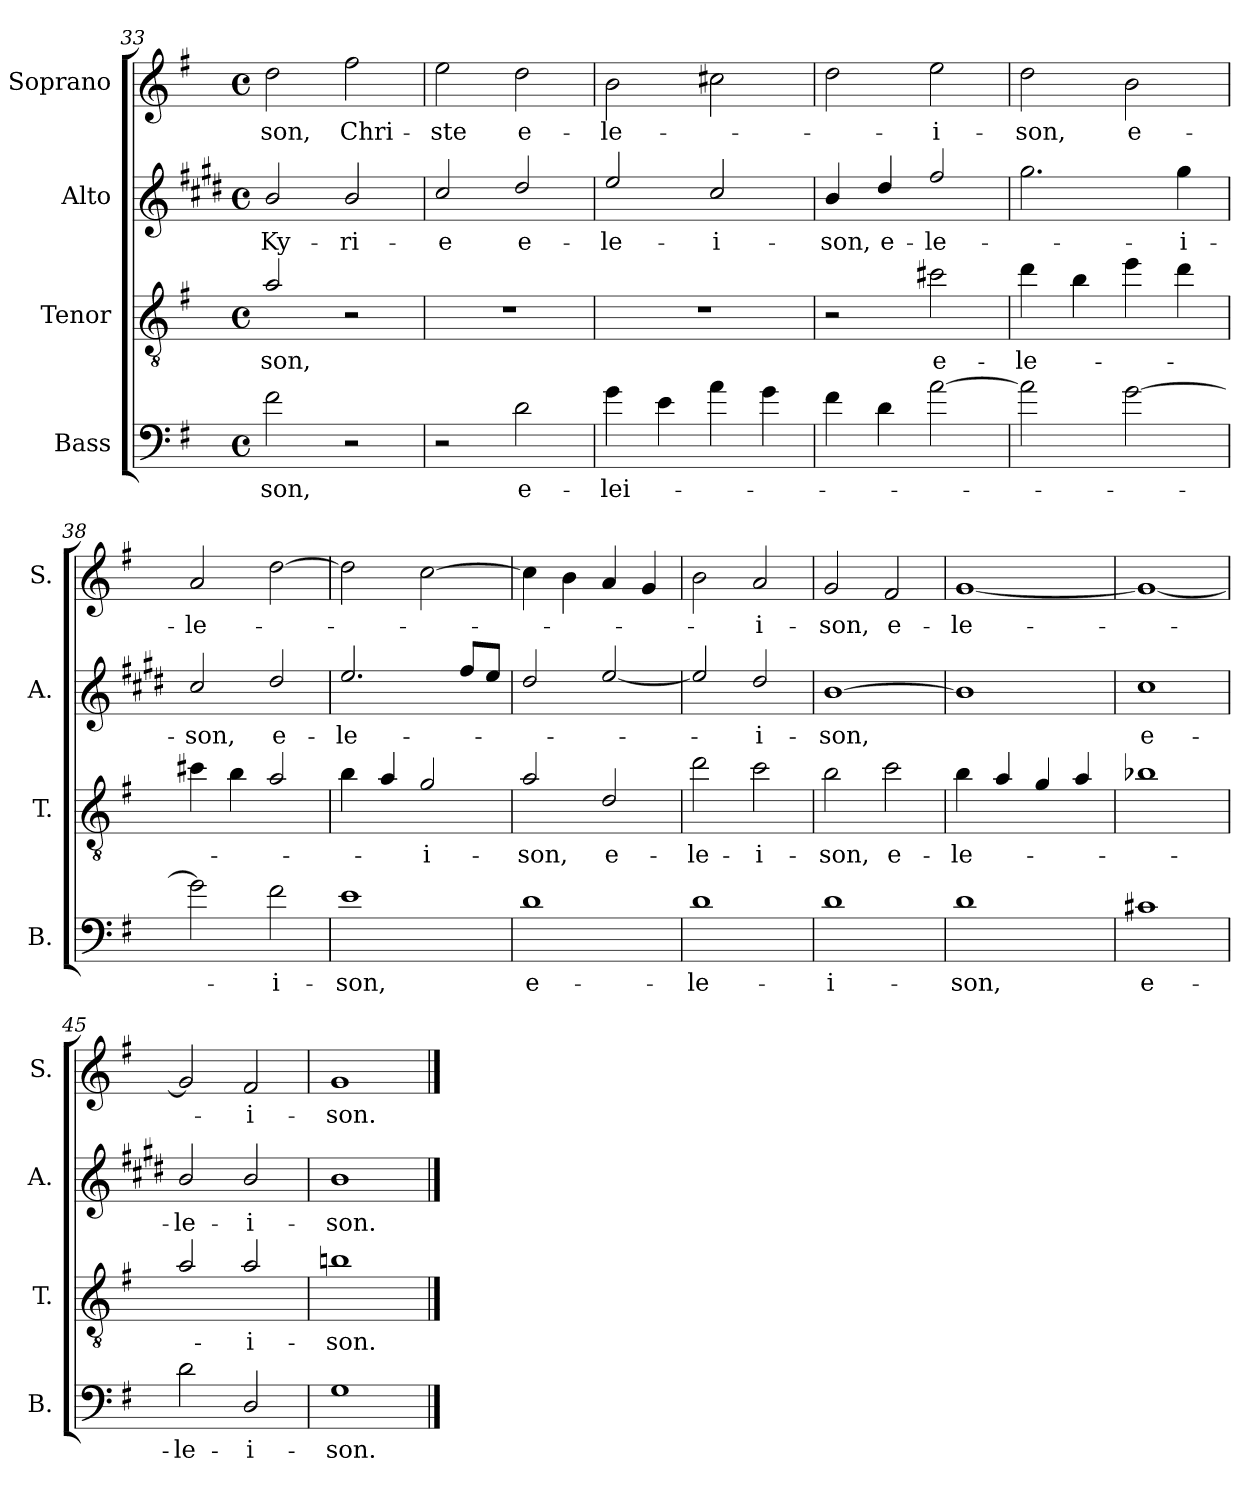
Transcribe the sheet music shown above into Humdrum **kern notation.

**kern	**text	**kern	**text	**kern	**text	**kern	**text
*part4	*part4	*part3	*part3	*part2	*part2	*part1	*part1
*staff4	*staff4	*staff3	*staff3	*staff2	*staff2	*staff1	*staff1
*I"Bass	*	*I"Tenor	*	*I"Alto	*	*I"Soprano	*
*I'B.	*	*I'T.	*	*I'A.	*	*I'S.	*
*clefF4	*	*clefGv2	*	*clefG2	*	*clefG2	*
*ITrd12c21	*	*ITrd8c14	*	*ITrd5c9	*	*	*
*k[f#]	*	*k[f#]	*	*k[f#]	*	*k[f#]	*
*M4/4	*	*M4/4	*	*M4/4	*	*M4/4	*
*met(c)	*	*met(c)	*	*met(c)	*	*met(c)	*
=33	=33	=33	=33	=33	=33	=33	=33
!	!LO:LY:b	!	!LO:LY:b	!	!LO:LY:b	!	!LO:LY:b
2F#\	-son,	2A/	-son,	2d/	Ky-	2dd\	-son,
!	!	!	!	!	!LO:LY:b	!	!LO:LY:b
2r	.	2r	.	2d/	-ri-	2ff#\	Chri-
=34	=34	=34	=34	=34	=34	=34	=34
!	!	!	!	!	!LO:LY:b	!	!LO:LY:b
2r	.	1r	.	2e/	-e	2ee\	-ste
!	!LO:LY:b	!	!	!	!LO:LY:b	!	!LO:LY:b
2D\	e-	.	.	2f#/	e-	2dd\	e-
=35	=35	=35	=35	=35	=35	=35	=35
!	!LO:LY:b	!	!	!	!LO:LY:b	!	!LO:LY:b
4G\	-lei-	1r	.	2g/	-le-	2b\	-le-
4E\	.	.	.	.	.	.	.
!	!	!	!	!	!LO:LY:b	!	!
4A\	.	.	.	2e/	-i-	2cc#X\	.
4G\	.	.	.	.	.	.	.
!!LO:LB:g=z
=36	=36	=36	=36	=36	=36	=36	=36
!	!	!	!	!	!LO:LY:b	!	!
4F#\	.	2r	.	4d/	-son,	2dd\	.
!	!	!	!	!	!LO:LY:b	!	!
4D\	.	.	.	4f#/	e-	.	.
!	!	!	!LO:LY:b	!	!LO:LY:b	!	!LO:LY:b
[2A\	.	2c#X\	e-	2a/	-le-	2ee\	-i-
=37	=37	=37	=37	=37	=37	=37	=37
!	!	!	!LO:LY:b	!	!	!	!LO:LY:b
2A\]	.	4d\	-le-	2.b\	.	2dd\	-son,
.	.	4B\	.	.	.	.	.
!	!	!	!	!	!	!	!LO:LY:b
[2G\	.	4e\	.	.	.	2b\	e-
!	!	!	!	!	!LO:LY:b	!	!
.	.	4d\	.	4b\	-i-	.	.
=38	=38	=38	=38	=38	=38	=38	=38
!	!	!	!	!	!LO:LY:b	!	!LO:LY:b
2G\]	.	4c#X\	.	2e/	-son,	2a/	-le-
.	.	4B\	.	.	.	.	.
!	!LO:LY:b	!	!	!	!LO:LY:b	!	!
2F#\	-i-	2A/	.	2f#/	e-	[2dd\	.
=39	=39	=39	=39	=39	=39	=39	=39
!	!LO:LY:b	!	!	!	!LO:LY:b	!	!
1E	-son,	4B\	.	2.g/	-le-	2dd\]	.
.	.	4A/	.	.	.	.	.
!	!	!	!LO:LY:b	!	!	!	!
.	.	2G/	-i-	.	.	[2cc\	.
.	.	.	.	8a/L	.	.	.
.	.	.	.	8g/J	.	.	.
=40	=40	=40	=40	=40	=40	=40	=40
!	!LO:LY:b	!	!LO:LY:b	!	!	!	!
1D	e-	2A/	-son,	2f#/	.	4ccn\]	.
.	.	.	.	.	.	4b\	.
!	!	!	!LO:LY:b	!	!	!	!
.	.	2D/	e-	[2g/	.	4a/	.
.	.	.	.	.	.	4g/	.
=41	=41	=41	=41	=41	=41	=41	=41
!	!LO:LY:b	!	!LO:LY:b	!	!	!	!
1D	-le-	2d\	-le-	2g/]	.	2b\	.
!	!	!	!LO:LY:b	!	!LO:LY:b	!	!LO:LY:b
.	.	2c\	-i-	2f#/	-i-	2a/	-i-
=42	=42	=42	=42	=42	=42	=42	=42
!	!LO:LY:b	!	!LO:LY:b	!	!LO:LY:b	!	!LO:LY:b
1D	-i-	2B\	-son,	[1d	-son,	2g/	-son,
!	!	!	!LO:LY:b	!	!	!	!LO:LY:b
.	.	2c\	e-	.	.	2f#/	e-
=43	=43	=43	=43	=43	=43	=43	=43
!	!LO:LY:b	!	!LO:LY:b	!	!	!	!LO:LY:b
1D	-son,	4B\	-le-	1d]	.	[1g	-le-
.	.	4A/	.	.	.	.	.
.	.	4G/	.	.	.	.	.
.	.	4A/	.	.	.	.	.
=44	=44	=44	=44	=44	=44	=44	=44
!	!LO:LY:b	!	!	!	!LO:LY:b	!	!
1C#X	e-	1B-X	.	1e	e-	1g_	.
=45	=45	=45	=45	=45	=45	=45	=45
!	!LO:LY:b	!	!	!	!LO:LY:b	!	!
2D\	-le-	2A/	.	2d/	-le-	2g/]	.
!	!LO:LY:b	!	!LO:LY:b	!	!LO:LY:b	!	!LO:LY:b
2DD/	-i-	2A/	-i-	2d/	-i-	2f#/	-i-
=46	=46	=46	=46	=46	=46	=46	=46
!	!LO:LY:b	!	!LO:LY:b	!	!LO:LY:b	!	!LO:LY:b
1GG	-son.	1Bn	-son.	1d	-son.	1g	-son.
==	==	==	==	==	==	==	==
*-	*-	*-	*-	*-	*-	*-	*-
